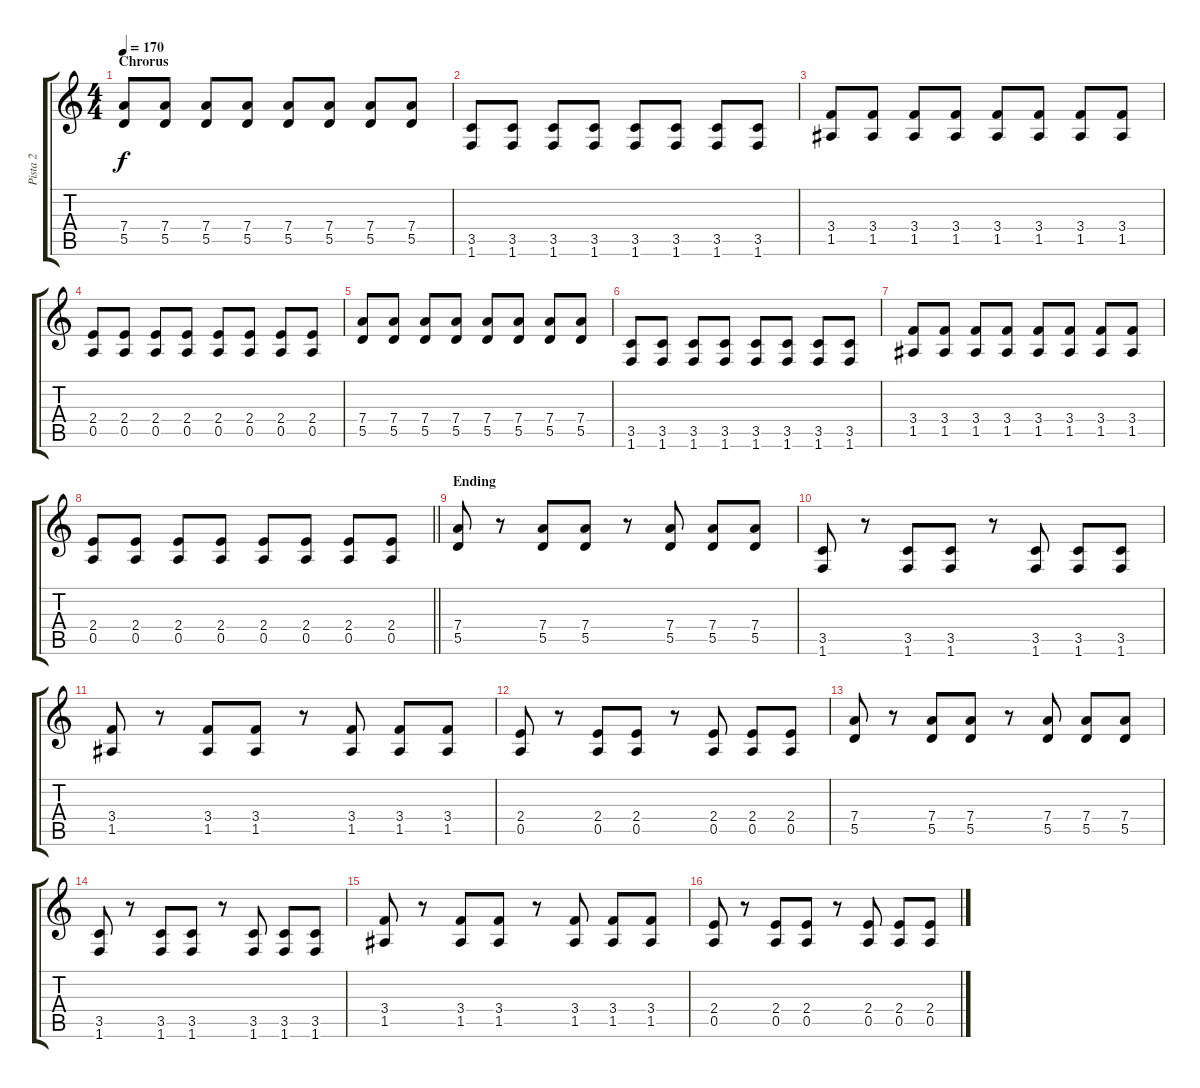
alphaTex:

\track ("Pista 2" "Pista 2") {instrument distortionguitar}
\staff {score tabs}
\tuning (E4 B3 G3 D3 A2 E2) {hide}
\ts (4 4)
\section ("" "Chrorus")
\tempo 170
\clef g2
\ks c
(7.4 5.5).8{dy f} (7.4 5.5).8 (7.4 5.5).8 (7.4 5.5).8 (7.4 5.5).8 (7.4 5.5).8 (7.4 5.5).8 (7.4 5.5).8 |
(3.5 1.6).8 (3.5 1.6).8 (3.5 1.6).8 (3.5 1.6).8 (3.5 1.6).8 (3.5 1.6).8 (3.5 1.6).8 (3.5 1.6).8 |
(3.4 1.5).8 (3.4 1.5).8 (3.4 1.5).8 (3.4 1.5).8 (3.4 1.5).8 (3.4 1.5).8 (3.4 1.5).8 (3.4 1.5).8 |
(2.4 0.5).8 (2.4 0.5).8 (2.4 0.5).8 (2.4 0.5).8 (2.4 0.5).8 (2.4 0.5).8 (2.4 0.5).8 (2.4 0.5).8 |
(7.4 5.5).8 (7.4 5.5).8 (7.4 5.5).8 (7.4 5.5).8 (7.4 5.5).8 (7.4 5.5).8 (7.4 5.5).8 (7.4 5.5).8 |
(3.5 1.6).8 (3.5 1.6).8 (3.5 1.6).8 (3.5 1.6).8 (3.5 1.6).8 (3.5 1.6).8 (3.5 1.6).8 (3.5 1.6).8 |
(3.4 1.5).8 (3.4 1.5).8 (3.4 1.5).8 (3.4 1.5).8 (3.4 1.5).8 (3.4 1.5).8 (3.4 1.5).8 (3.4 1.5).8 |
\barLineRight lightlight
(2.4 0.5).8 (2.4 0.5).8 (2.4 0.5).8 (2.4 0.5).8 (2.4 0.5).8 (2.4 0.5).8 (2.4 0.5).8 (2.4 0.5).8 |
\section ("" "Ending")
(7.4 5.5).8 r.8 (7.4 5.5).8 (7.4 5.5).8 r.8 (7.4 5.5).8 (7.4 5.5).8 (7.4 5.5).8 |
(3.5 1.6).8 r.8 (3.5 1.6).8 (3.5 1.6).8 r.8 (3.5 1.6).8 (3.5 1.6).8 (3.5 1.6).8 |
(3.4 1.5).8 r.8 (3.4 1.5).8 (3.4 1.5).8 r.8 (3.4 1.5).8 (3.4 1.5).8 (3.4 1.5).8 |
(2.4 0.5).8 r.8 (2.4 0.5).8 (2.4 0.5).8 r.8 (2.4 0.5).8 (2.4 0.5).8 (2.4 0.5).8 |
(7.4 5.5).8 r.8 (7.4 5.5).8 (7.4 5.5).8 r.8 (7.4 5.5).8 (7.4 5.5).8 (7.4 5.5).8 |
(3.5 1.6).8 r.8 (3.5 1.6).8 (3.5 1.6).8 r.8 (3.5 1.6).8 (3.5 1.6).8 (3.5 1.6).8 |
(3.4 1.5).8 r.8 (3.4 1.5).8 (3.4 1.5).8 r.8 (3.4 1.5).8 (3.4 1.5).8 (3.4 1.5).8 |
(2.4 0.5).8 r.8 (2.4 0.5).8 (2.4 0.5).8 r.8 (2.4 0.5).8 (2.4 0.5).8 (2.4 0.5).8
